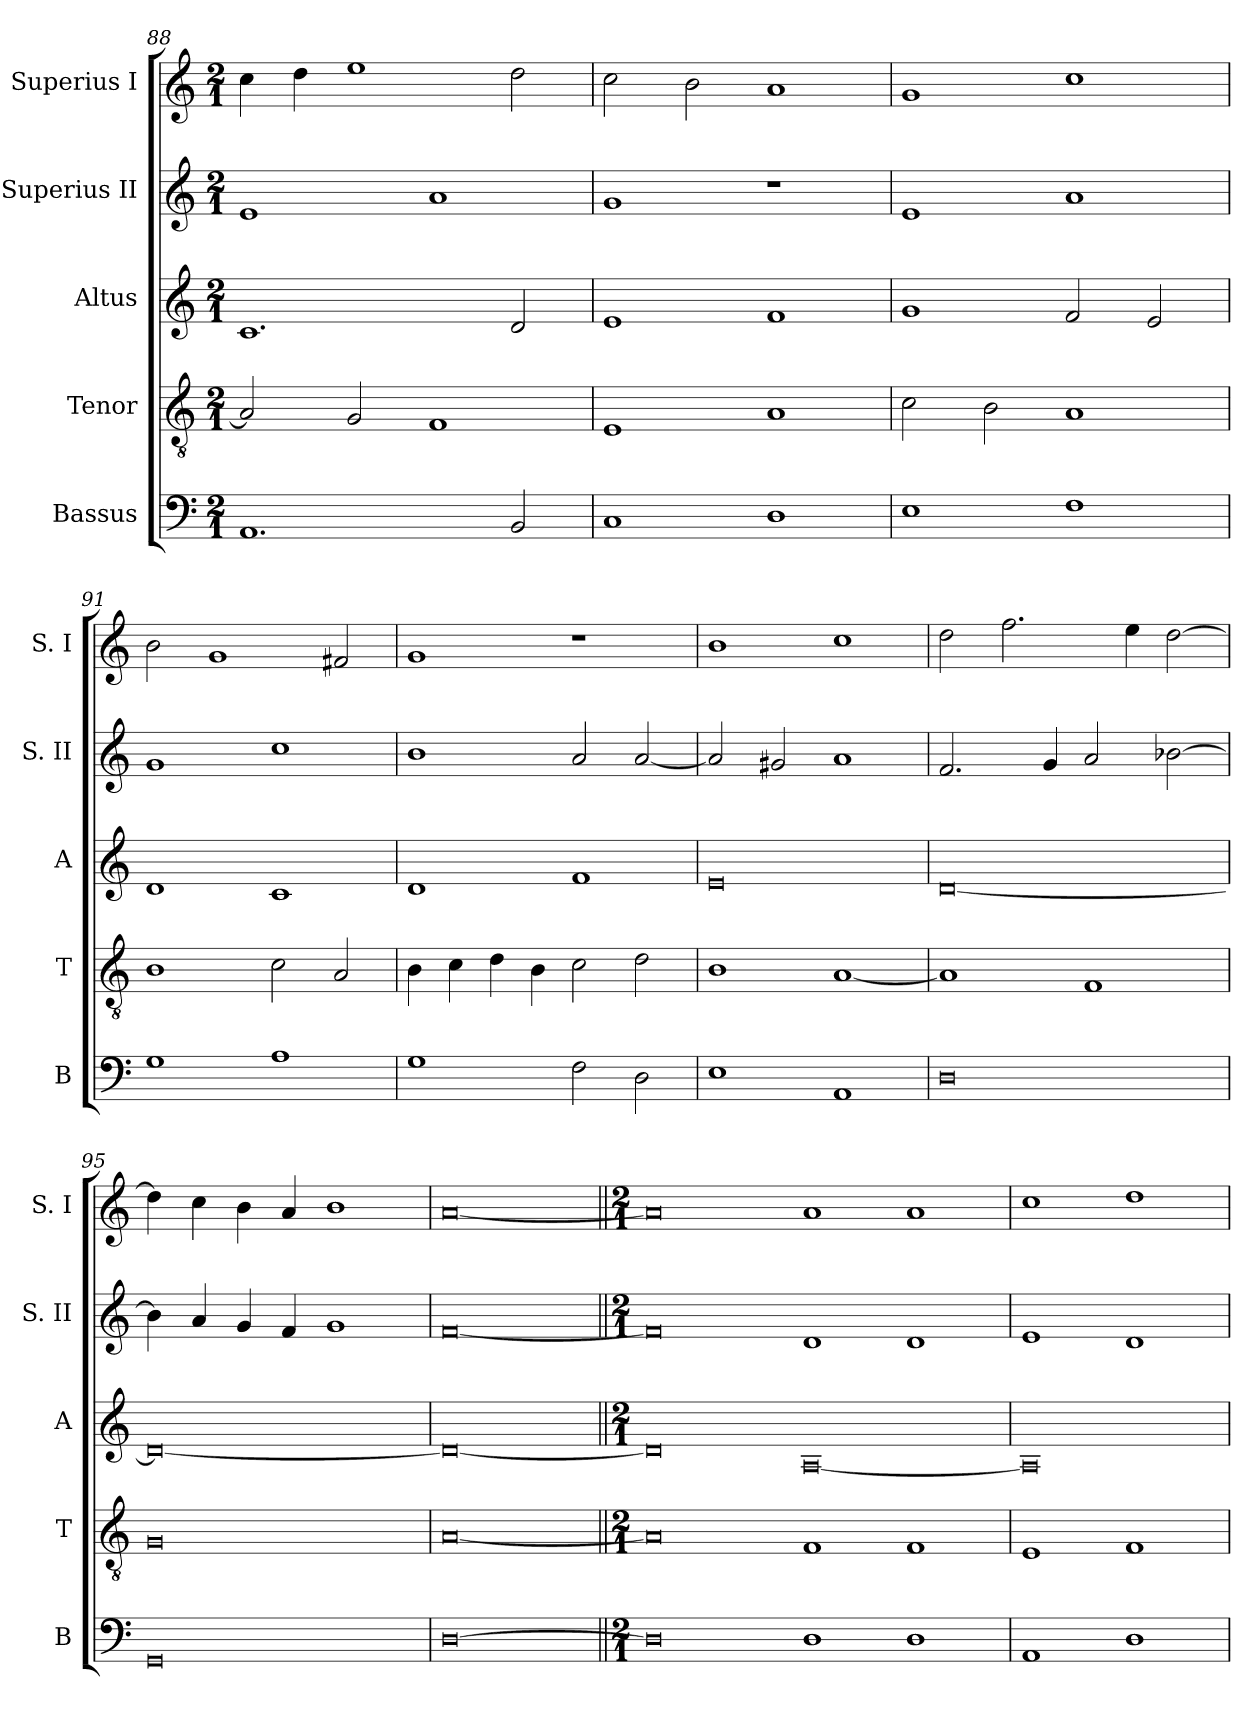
**kern	**kern	**kern	**kern	**kern
*part5	*part4	*part3	*part2	*part1
*staff5	*staff4	*staff3	*staff2	*staff1
*I"Bassus	*I"Tenor	*I"Altus	*I"Superius II	*I"Superius I
*I'B	*I'T	*I'A	*I'S. II	*I'S. I
*clefF4	*clefGv2	*clefG2	*clefG2	*clefG2
*k[]	*k[]	*k[]	*k[]	*k[]
*C:	*C:	*C:	*C:	*C:
*M2/1	*M2/1	*M2/1	*M2/1	*M2/1
=88	=88	=88	=88	=88
1.AA	2A]	1.c	1e	4cc
.	.	.	.	4dd
.	2G	.	.	1ee
.	1F	.	1a	.
2BB	.	2d	.	2dd
=89	=89	=89	=89	=89
1C	1E	1e	1g	2cc
.	.	.	.	2b
1D	1A	1f	1r	1a
=90	=90	=90	=90	=90
1E	2c	1g	1e	1g
.	2B	.	.	.
1F	1A	2f	1a	1cc
.	.	2e	.	.
=91	=91	=91	=91	=91
1G	1B	1d	1g	2b
.	.	.	.	1g
1A	2c	1c	1cc	.
.	2A	.	.	2f#X
=92	=92	=92	=92	=92
1G	4B	1d	1b	1g
.	4c	.	.	.
.	4d	.	.	.
.	4B	.	.	.
2F	2c	1f	2a	1r
2D	2d	.	[2a	.
=93	=93	=93	=93	=93
1E	1B	0e	2a]	1b
.	.	.	2g#X	.
1AA	[1A	.	1a	1cc
=94	=94	=94	=94	=94
0D	1A]	[0d	2.f	2dd
.	.	.	.	2.ff
.	.	.	4g	.
.	1F	.	2a	.
.	.	.	.	4ee
.	.	.	[2b-X	[2dd
=95	=95	=95	=95	=95
0GG	0G	0d_	4b-]	4dd]
.	.	.	4a	4cc
.	.	.	4g	4b
.	.	.	4f	4a
.	.	.	1g	1b
=96	=96	=96	=96	=96
[0D	[0A	0d_	[0f	[0a
=97||	=97||	=97||	=97||	=97||
*M2/1	*M2/1	*M2/1	*M2/1	*M2/1
0D]	0A]	0d]	0f]	0a]
1D	1F	[0A	1d	1a
1D	1F	.	1d	1a
=98	=98	=98	=98	=98
1AA	1E	0A]	1e	1cc
1D	1F	.	1d	1dd
=	=	=	=	=
*-	*-	*-	*-	*-
